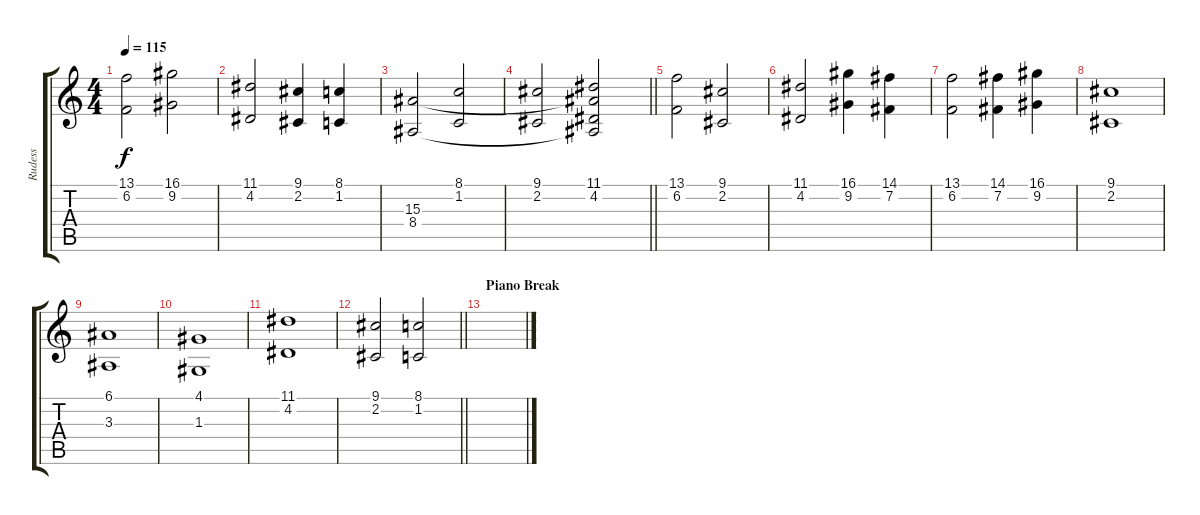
\track ("Rudess" "Rudess") {instrument stringensemble1}
\staff {score tabs}
\tuning (E4 B3 G3 D3 A2 E2) {hide}
\ts (4 4)
\tempo 115
\clef g2
\ks c
(13.1 6.2).2{dy f} (16.1 9.2).2 |
(11.1 4.2).2 (9.1 2.2).4 (8.1 1.2).4 |
(15.3 8.4).2 (8.1 1.2).2 |
\barLineRight lightlight
(9.1 2.2).2 (11.1 4.2 15.3{t} 8.4{t}).2 |
(13.1 6.2).2 (9.1 2.2).2 |
(11.1 4.2).2 (16.1 9.2).4 (14.1 7.2).4 |
(13.1 6.2).2 (14.1 7.2).4 (16.1 9.2).4 |
(9.1 2.2).1 |
(6.1 3.3).1 |
(4.1 1.3).1 |
(11.1 4.2).1 |
\barLineRight lightlight
(9.1 2.2).2 (8.1 1.2).2 |
\section ("" "Piano Break")
